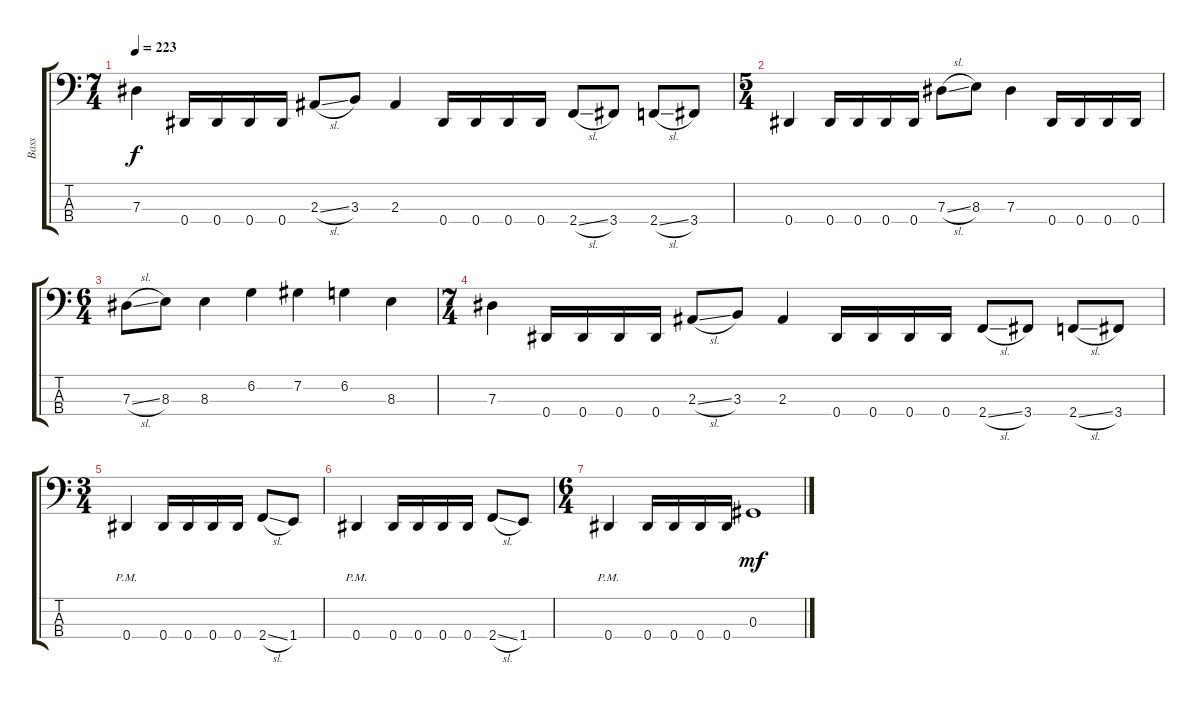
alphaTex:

\track ("Bass" "Bass") {instrument electricbasspick}
\staff {score tabs}
\tuning (Gb2 Db2 Ab1 Eb1) {hide}
\ts (7 4)
\tempo 223
\clef f4
\ks c
7.3.4{dy f} 0.4.16 0.4.16 0.4.16 0.4.16 2.3{sl}.8 3.3.8 2.3.4 0.4.16 0.4.16 0.4.16 0.4.16 2.4{sl}.8 3.4.8 2.4{sl}.8 3.4.8 |
\ts (5 4)
0.4.4 0.4.16 0.4.16 0.4.16 0.4.16 7.3{sl}.8 8.3.8 7.3.4 0.4.16 0.4.16 0.4.16 0.4.16 |
\ts (6 4)
7.3{sl}.8 8.3.8 8.3.4 6.2.4 7.2.4 6.2.4 8.3.4 |
\ts (7 4)
7.3.4 0.4.16 0.4.16 0.4.16 0.4.16 2.3{sl}.8 3.3.8 2.3.4 0.4.16 0.4.16 0.4.16 0.4.16 2.4{sl}.8 3.4.8 2.4{sl}.8 3.4.8 |
\ts (3 4)
0.4{pm}.4 0.4.16 0.4.16 0.4.16 0.4.16 2.4{sl}.8 1.4.8 |
0.4{pm}.4 0.4.16 0.4.16 0.4.16 0.4.16 2.4{sl}.8 1.4.8 |
\ts (6 4)
0.4{pm}.4 0.4.16 0.4.16 0.4.16 0.4.16 0.3.1{dy mf}
